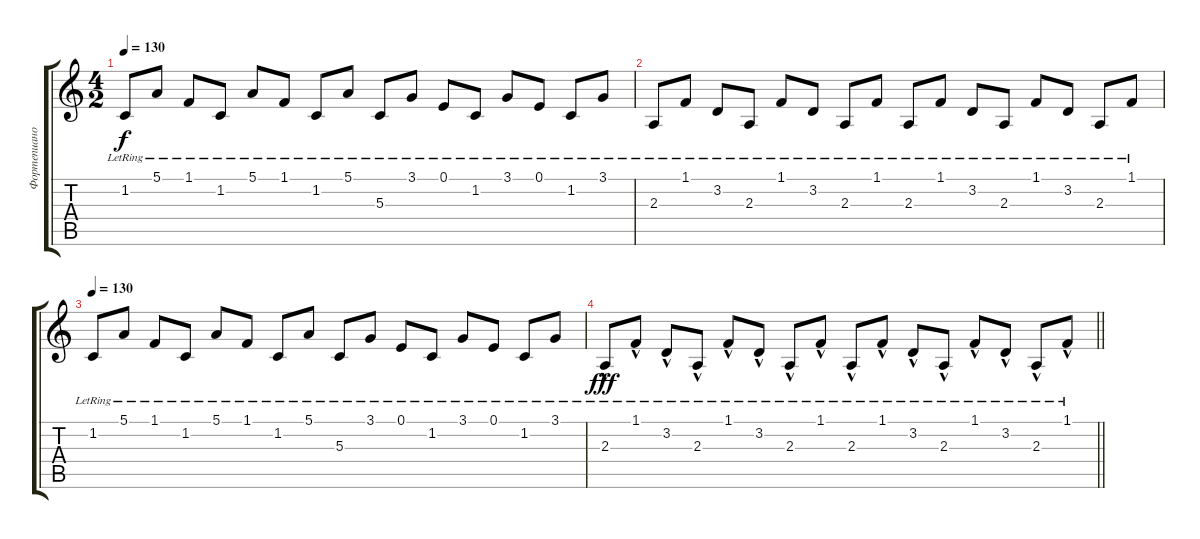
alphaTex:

\track ("Фортепиано" "Фортепиано") {instrument acousticgrandpiano}
\staff {score tabs}
\tuning (E4 B3 G3 D3 A2 E2) {hide}
\ts (4 2)
\tempo 130
\clef g2
\ks c
1.2{lr}.8{dy f volume 9} 5.1{lr}.8 1.1{lr}.8 1.2{lr}.8 5.1{lr}.8 1.1{lr}.8 1.2{lr}.8 5.1{lr}.8 5.3{lr}.8 3.1{lr}.8 0.1{lr}.8 1.2{lr}.8 3.1{lr}.8 0.1{lr}.8 1.2{lr}.8 3.1{lr}.8 |
2.3{lr}.8 1.1{lr}.8 3.2{lr}.8 2.3{lr}.8 1.1{lr}.8 3.2{lr}.8 2.3{lr}.8 1.1{lr}.8 2.3{lr}.8 1.1{lr}.8 3.2{lr}.8 2.3{lr}.8 1.1{lr}.8 3.2{lr}.8 2.3{lr}.8 1.1{lr}.8 |
\tempo 130
1.2{lr}.8{volume 9} 5.1{lr}.8 1.1{lr}.8 1.2{lr}.8 5.1{lr}.8 1.1{lr}.8 1.2{lr}.8 5.1{lr}.8 5.3{lr}.8 3.1{lr}.8 0.1{lr}.8 1.2{lr}.8 3.1{lr}.8 0.1{lr}.8 1.2{lr}.8 3.1{lr}.8 |
\barLineRight lightlight
2.3{hac lr}.8{dy fff volume 16} 1.1{hac lr}.8 3.2{hac lr}.8 2.3{hac lr}.8 1.1{hac lr}.8 3.2{hac lr}.8 2.3{hac lr}.8 1.1{hac lr}.8 2.3{hac lr}.8 1.1{hac lr}.8 3.2{hac lr}.8 2.3{hac lr}.8 1.1{hac lr}.8 3.2{hac lr}.8 2.3{hac lr}.8 1.1{hac lr}.8
